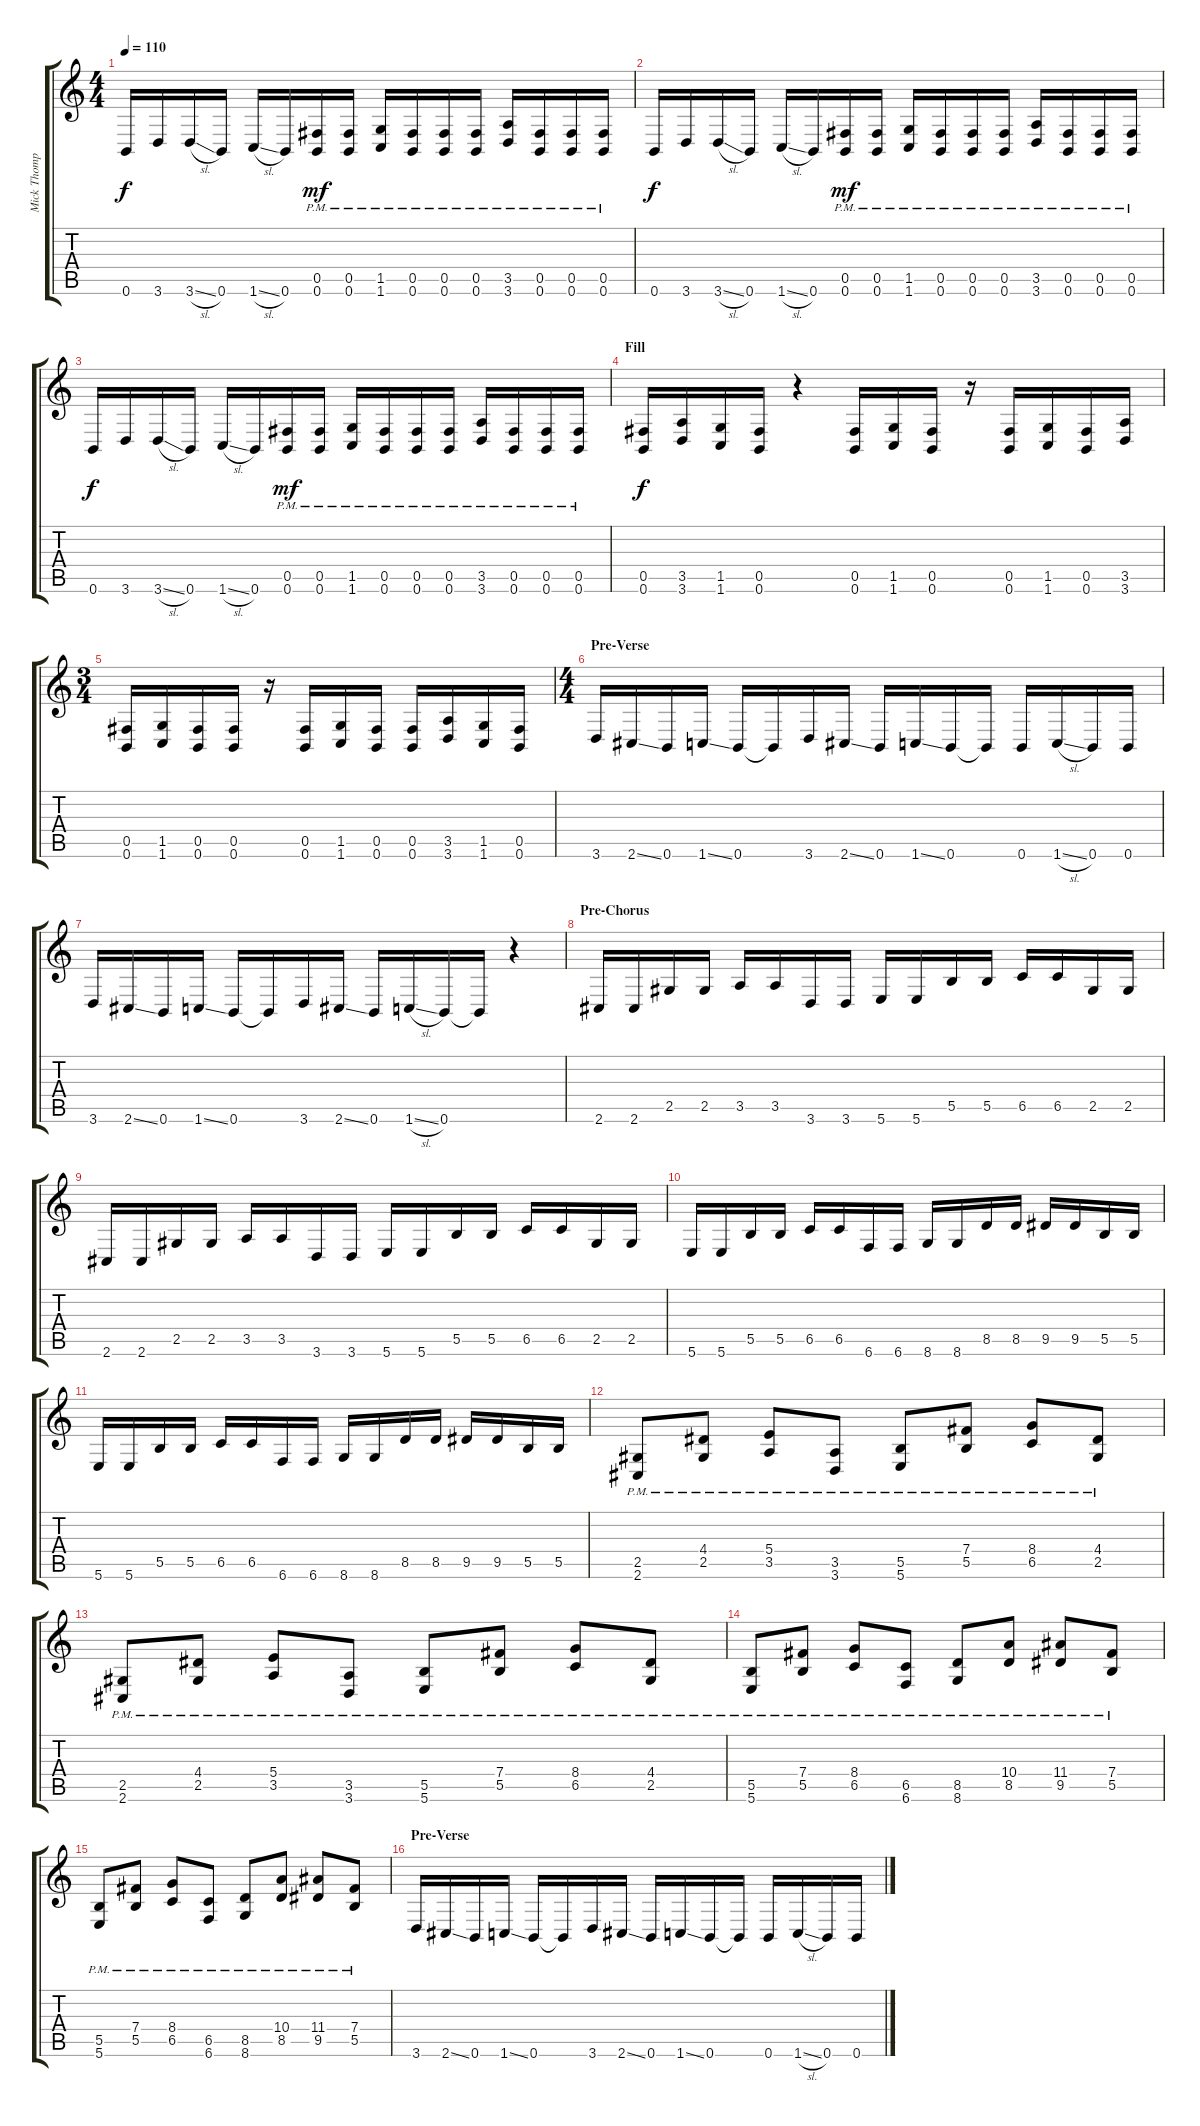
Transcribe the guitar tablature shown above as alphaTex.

\track ("Mick Thompson" "Mick Thomp") {instrument distortionguitar}
\staff {score tabs}
\tuning (Db4 Ab3 E3 B2 Gb2 B1) {hide}
\ts (4 4)
\tempo 110
\clef g2
\ks c
0.6.16{dy f} 3.6.16 3.6{sl}.16 0.6.16 1.6{sl}.16 0.6.16 (0.5{pm} 0.6{pm}).16{dy mf} (0.5{pm} 0.6{pm}).16 (1.5{pm} 1.6{pm}).16 (0.5{pm} 0.6{pm}).16 (0.5{pm} 0.6{pm}).16 (0.5{pm} 0.6{pm}).16 (3.5{pm} 3.6{pm}).16 (0.5{pm} 0.6{pm}).16 (0.5{pm} 0.6{pm}).16 (0.5{pm} 0.6{pm}).16 |
0.6.16{dy f} 3.6.16 3.6{sl}.16 0.6.16 1.6{sl}.16 0.6.16 (0.5{pm} 0.6{pm}).16{dy mf} (0.5{pm} 0.6{pm}).16 (1.5{pm} 1.6{pm}).16 (0.5{pm} 0.6{pm}).16 (0.5{pm} 0.6{pm}).16 (0.5{pm} 0.6{pm}).16 (3.5{pm} 3.6{pm}).16 (0.5{pm} 0.6{pm}).16 (0.5{pm} 0.6{pm}).16 (0.5{pm} 0.6{pm}).16 |
0.6.16{dy f} 3.6.16 3.6{sl}.16 0.6.16 1.6{sl}.16 0.6.16 (0.5{pm} 0.6{pm}).16{dy mf} (0.5{pm} 0.6{pm}).16 (1.5{pm} 1.6{pm}).16 (0.5{pm} 0.6{pm}).16 (0.5{pm} 0.6{pm}).16 (0.5{pm} 0.6{pm}).16 (3.5{pm} 3.6{pm}).16 (0.5{pm} 0.6{pm}).16 (0.5{pm} 0.6{pm}).16 (0.5{pm} 0.6{pm}).16 |
\section ("" "Fill")
(0.5 0.6).16{dy f} (3.5 3.6).16 (1.5 1.6).16 (0.5 0.6).16 r.4 (0.5 0.6).16 (1.5 1.6).16 (0.5 0.6).16 r.16 (0.5 0.6).16 (1.5 1.6).16 (0.5 0.6).16 (3.5 3.6).16 |
\ts (3 4)
(0.5 0.6).16 (1.5 1.6).16 (0.5 0.6).16 (0.5 0.6).16 r.16 (0.5 0.6).16 (1.5 1.6).16 (0.5 0.6).16 (0.5 0.6).16 (3.5 3.6).16 (1.5 1.6).16 (0.5 0.6).16 |
\ts (4 4)
\section ("" "Pre-Verse")
3.6.16 2.6{ss}.16 0.6.16 1.6{ss}.16 0.6.16 0.6{t}.16 3.6.16 2.6{ss}.16 0.6.16 1.6{ss}.16 0.6.16 0.6{t}.16 0.6.16 1.6{sl}.16 0.6.16 0.6.16 |
3.6.16 2.6{ss}.16 0.6.16 1.6{ss}.16 0.6.16 0.6{t}.16 3.6.16 2.6{ss}.16 0.6.16 1.6{sl}.16 0.6.16 0.6{t}.16 r.4 |
\section ("" "Pre-Chorus")
2.6.16 2.6.16 2.5.16 2.5.16 3.5.16 3.5.16 3.6.16 3.6.16 5.6.16 5.6.16 5.5.16 5.5.16 6.5.16 6.5.16 2.5.16 2.5.16 |
2.6.16 2.6.16 2.5.16 2.5.16 3.5.16 3.5.16 3.6.16 3.6.16 5.6.16 5.6.16 5.5.16 5.5.16 6.5.16 6.5.16 2.5.16 2.5.16 |
5.6.16 5.6.16 5.5.16 5.5.16 6.5.16 6.5.16 6.6.16 6.6.16 8.6.16 8.6.16 8.5.16 8.5.16 9.5.16 9.5.16 5.5.16 5.5.16 |
5.6.16 5.6.16 5.5.16 5.5.16 6.5.16 6.5.16 6.6.16 6.6.16 8.6.16 8.6.16 8.5.16 8.5.16 9.5.16 9.5.16 5.5.16 5.5.16 |
(2.5{pm} 2.6{pm}).8 (4.4{pm} 2.5{pm}).8 (5.4{pm} 3.5{pm}).8 (3.5{pm} 3.6{pm}).8 (5.5{pm} 5.6{pm}).8 (7.4{pm} 5.5{pm}).8 (8.4{pm} 6.5{pm}).8 (4.4{pm} 2.5{pm}).8 |
(2.5{pm} 2.6{pm}).8 (4.4{pm} 2.5{pm}).8 (5.4{pm} 3.5{pm}).8 (3.5{pm} 3.6{pm}).8 (5.5{pm} 5.6{pm}).8 (7.4{pm} 5.5{pm}).8 (8.4{pm} 6.5{pm}).8 (4.4{pm} 2.5{pm}).8 |
(5.5{pm} 5.6{pm}).8 (7.4{pm} 5.5{pm}).8 (8.4{pm} 6.5{pm}).8 (6.5{pm} 6.6{pm}).8 (8.5{pm} 8.6{pm}).8 (10.4{pm} 8.5{pm}).8 (11.4{pm} 9.5{pm}).8 (7.4{pm} 5.5{pm}).8 |
(5.5{pm} 5.6{pm}).8 (7.4{pm} 5.5{pm}).8 (8.4{pm} 6.5{pm}).8 (6.5{pm} 6.6{pm}).8 (8.5{pm} 8.6{pm}).8 (10.4{pm} 8.5{pm}).8 (11.4{pm} 9.5{pm}).8 (7.4{pm} 5.5{pm}).8 |
\section ("" "Pre-Verse")
3.6.16 2.6{ss}.16 0.6.16 1.6{ss}.16 0.6.16 0.6{t}.16 3.6.16 2.6{ss}.16 0.6.16 1.6{ss}.16 0.6.16 0.6{t}.16 0.6.16 1.6{sl}.16 0.6.16 0.6.16
